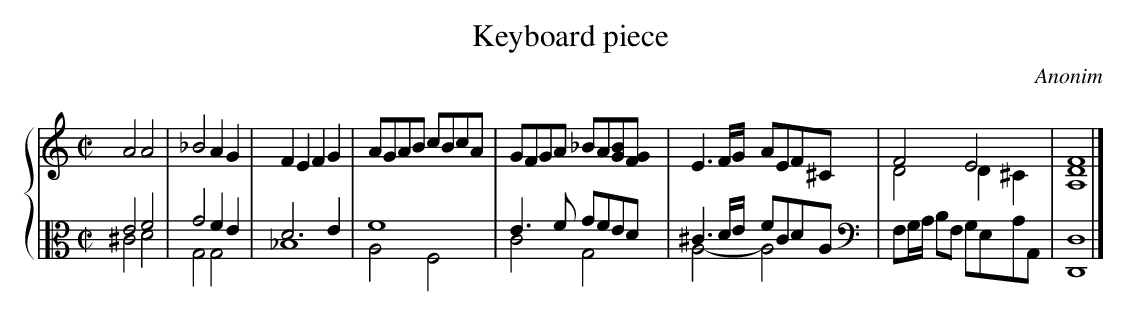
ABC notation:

X:1
T: Keyboard piece
C: Anonim
L: 1/8
M: C|
%%staves {1 2}
V: 1
V: 2 clef=alto
K: C
[V:1] A4A4 |
[V:2] E4F4 & ^C4D4 |
[V:1] _B4A2G2 |
[V:2] G4F2E2 & G,4G,4 |
[V:1] F2E2F2G2 |
[V:2] D6E2 & _B,8 |
[V:1] AGAB cBcA |
[V:2] F8 & A,4F,4 |
[V:1] GFGA _BA[BG][GF] |
[V:2] E2>F2 GFED & C4G,4 |
[V:1] E3F/G/ AEF^C |
[V:2] ^C3D/E/ FCDA, & A,4-A,4 |
[V:1] F4E4 & D4D2^C2 |
[V:2] [K:clef=bass]F,G,/A,/ B,F, G,E,A,A,, |
[V:1] [F8D8A,8] |]
[V:2] [D,8D,,8] |]
